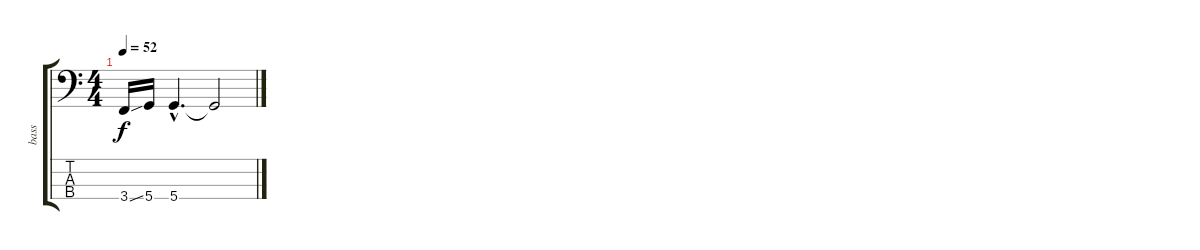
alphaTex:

\track ("bass" "bass") {instrument electricbassfinger}
\staff {score tabs}
\tuning (G2 D2 A1 D1) {hide}
\ts (4 4)
\tempo 52
\clef f4
\ks c
3.4{ss}.16{dy f} 5.4.16 5.4{hac}.4{d} 5.4{t}.2
